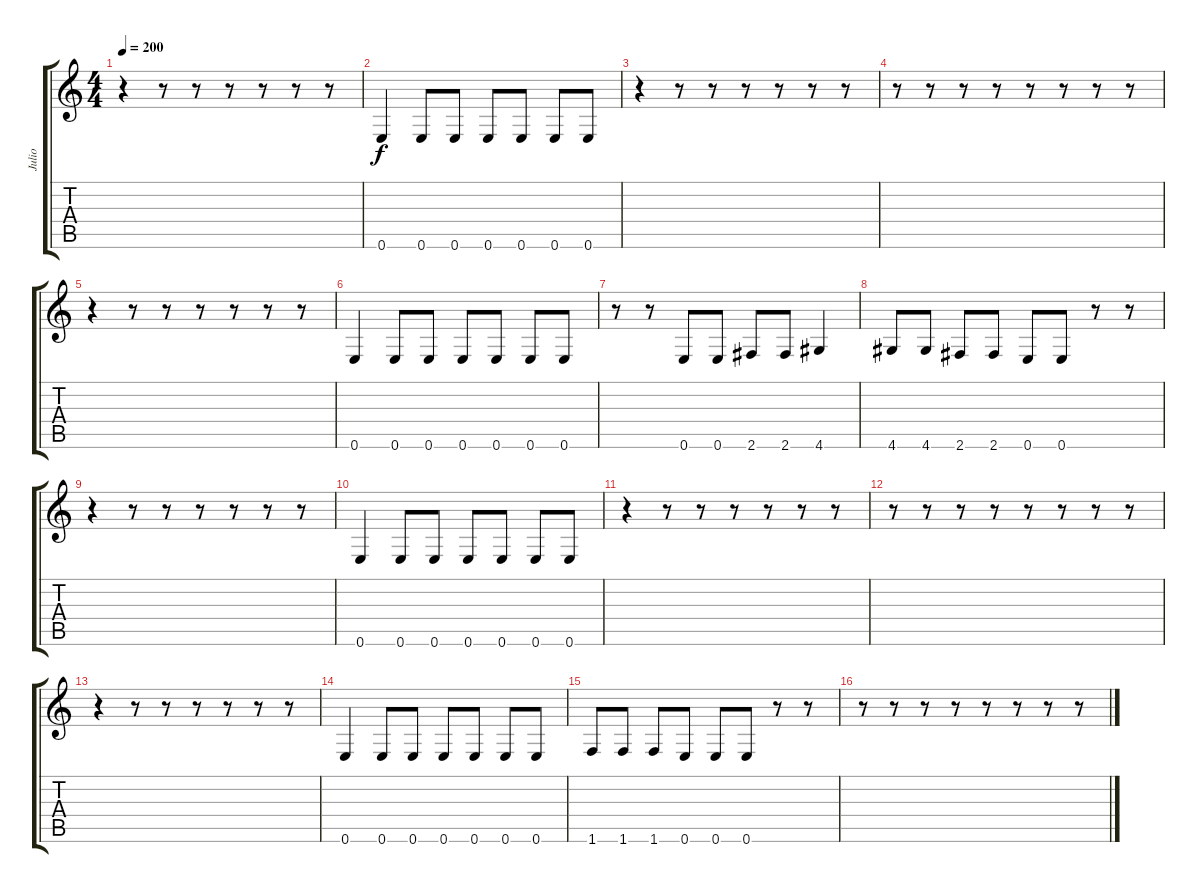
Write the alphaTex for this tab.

\track ("Julio" "Julio") {instrument electricbassfinger}
\staff {score tabs}
\tuning (E4 B3 G3 D3 A2 E2) {hide}
\ts (4 4)
\tempo 200
\clef g2
\ks c
r.4{dy f} r.8 r.8 r.8 r.8 r.8 r.8 |
0.6.4 0.6.8 0.6.8 0.6.8 0.6.8 0.6.8 0.6.8 |
r.4 r.8 r.8 r.8 r.8 r.8 r.8 |
r.8 r.8 r.8 r.8 r.8 r.8 r.8 r.8 |
r.4 r.8 r.8 r.8 r.8 r.8 r.8 |
0.6.4 0.6.8 0.6.8 0.6.8 0.6.8 0.6.8 0.6.8 |
r.8 r.8 0.6.8 0.6.8 2.6.8 2.6.8 4.6.4 |
4.6.8 4.6.8 2.6.8 2.6.8 0.6.8 0.6.8 r.8 r.8 |
r.4 r.8 r.8 r.8 r.8 r.8 r.8 |
0.6.4 0.6.8 0.6.8 0.6.8 0.6.8 0.6.8 0.6.8 |
r.4 r.8 r.8 r.8 r.8 r.8 r.8 |
r.8 r.8 r.8 r.8 r.8 r.8 r.8 r.8 |
r.4 r.8 r.8 r.8 r.8 r.8 r.8 |
0.6.4 0.6.8 0.6.8 0.6.8 0.6.8 0.6.8 0.6.8 |
1.6.8 1.6.8 1.6.8 0.6.8 0.6.8 0.6.8 r.8 r.8 |
r.8 r.8 r.8 r.8 r.8 r.8 r.8 r.8
